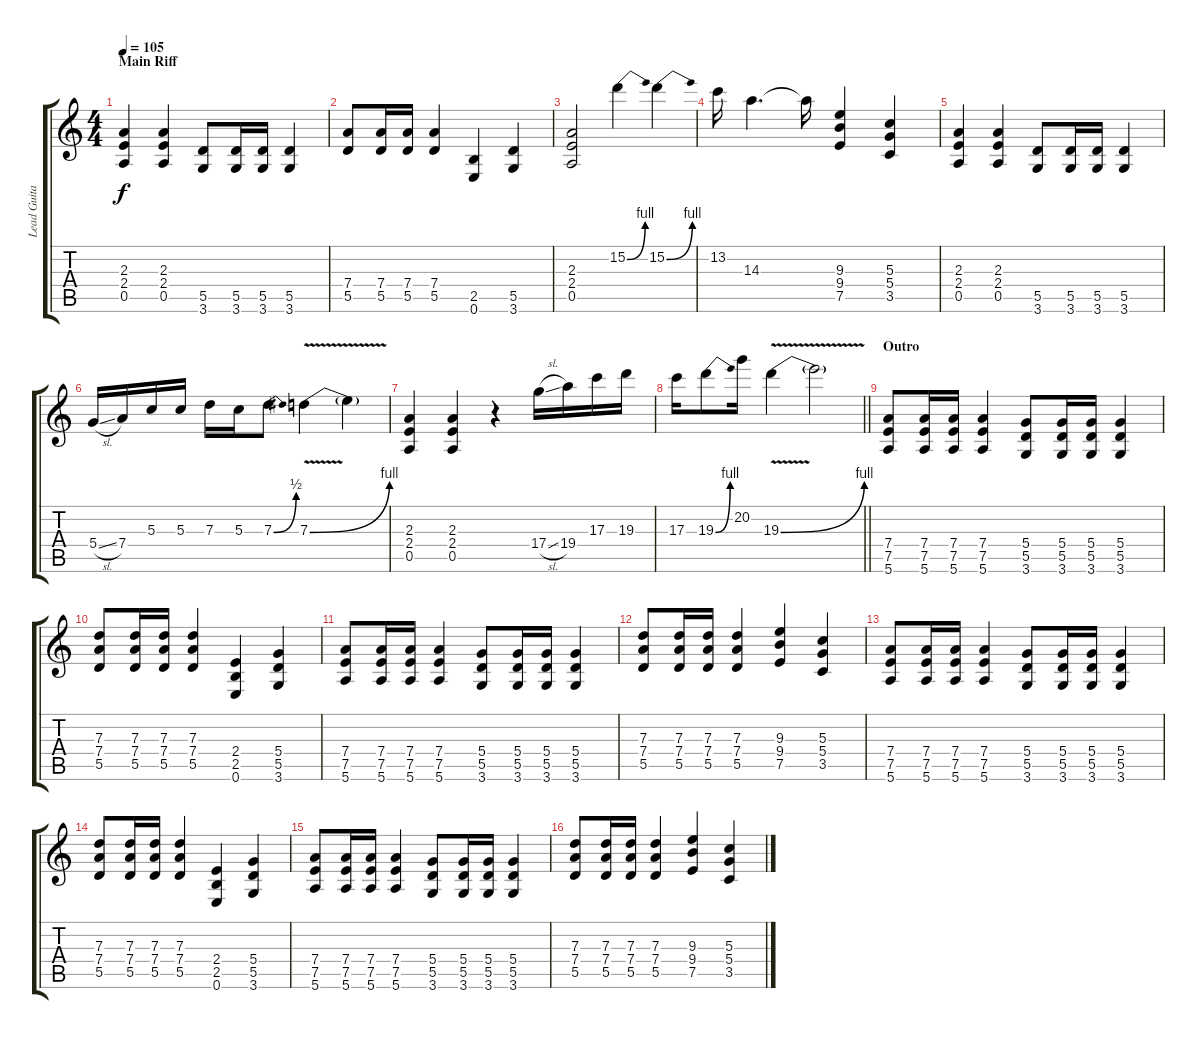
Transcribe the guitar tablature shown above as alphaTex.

\track ("Lead Guitar" "Lead Guita") {instrument distortionguitar}
\staff {score tabs}
\tuning (E4 B3 G3 D3 A2 E2) {hide}
\ts (4 4)
\section ("" "Main Riff")
\tempo 105
\clef g2
\ks c
(2.3 2.4 0.5).4{dy f} (2.3 2.4 0.5).4 (5.5 3.6).8 (5.5 3.6).16 (5.5 3.6).16 (5.5 3.6).4 |
(7.4 5.5).8 (7.4 5.5).16 (7.4 5.5).16 (7.4 5.5).4 (2.5 0.6).4 (5.5 3.6).4 |
(2.3 2.4 0.5).2 15.2{be (bend 0 0 60 4)}.4 15.2{be (bend 0 0 60 4)}.4 |
13.2.16 14.3.4{d} 14.3{t}.16 (9.3 9.4 7.5).4 (5.3 5.4 3.5).4 |
(2.3 2.4 0.5).4 (2.3 2.4 0.5).4 (5.5 3.6).8 (5.5 3.6).16 (5.5 3.6).16 (5.5 3.6).4 |
5.4{sl}.16 7.4.16 5.3.16 5.3.16 7.3.16 5.3.16 7.3{be (bend 0 0 60 2)}.8 7.3{be (bend 0 0 60 4) v}.4 7.3{t}.4 |
(2.3 2.4 0.5).4 (2.3 2.4 0.5).4 r.4 17.4{sl}.16 19.4.16 17.3.16 19.3.16 |
\barLineRight lightlight
17.3.16 19.3{be (bend 0 0 60 4)}.8 20.2.16 19.3{be (bend 0 0 60 4) v}.4 19.3{t}.2 |
\section ("" "Outro")
(7.4 7.5 5.6).8 (7.4 7.5 5.6).16 (7.4 7.5 5.6).16 (7.4 7.5 5.6).4 (5.4 5.5 3.6).8 (5.4 5.5 3.6).16 (5.4 5.5 3.6).16 (5.4 5.5 3.6).4 |
(7.3 7.4 5.5).8 (7.3 7.4 5.5).16 (7.3 7.4 5.5).16 (7.3 7.4 5.5).4 (2.4 2.5 0.6).4 (5.4 5.5 3.6).4 |
(7.4 7.5 5.6).8 (7.4 7.5 5.6).16 (7.4 7.5 5.6).16 (7.4 7.5 5.6).4 (5.4 5.5 3.6).8 (5.4 5.5 3.6).16 (5.4 5.5 3.6).16 (5.4 5.5 3.6).4 |
(7.3 7.4 5.5).8 (7.3 7.4 5.5).16 (7.3 7.4 5.5).16 (7.3 7.4 5.5).4 (9.3 9.4 7.5).4 (5.3 5.4 3.5).4 |
(7.4 7.5 5.6).8{volume 0} (7.4 7.5 5.6).16 (7.4 7.5 5.6).16 (7.4 7.5 5.6).4 (5.4 5.5 3.6).8 (5.4 5.5 3.6).16 (5.4 5.5 3.6).16 (5.4 5.5 3.6).4 |
(7.3 7.4 5.5).8 (7.3 7.4 5.5).16 (7.3 7.4 5.5).16 (7.3 7.4 5.5).4 (2.4 2.5 0.6).4 (5.4 5.5 3.6).4 |
(7.4 7.5 5.6).8 (7.4 7.5 5.6).16 (7.4 7.5 5.6).16 (7.4 7.5 5.6).4 (5.4 5.5 3.6).8 (5.4 5.5 3.6).16 (5.4 5.5 3.6).16 (5.4 5.5 3.6).4 |
(7.3 7.4 5.5).8 (7.3 7.4 5.5).16 (7.3 7.4 5.5).16 (7.3 7.4 5.5).4 (9.3 9.4 7.5).4 (5.3 5.4 3.5).4
